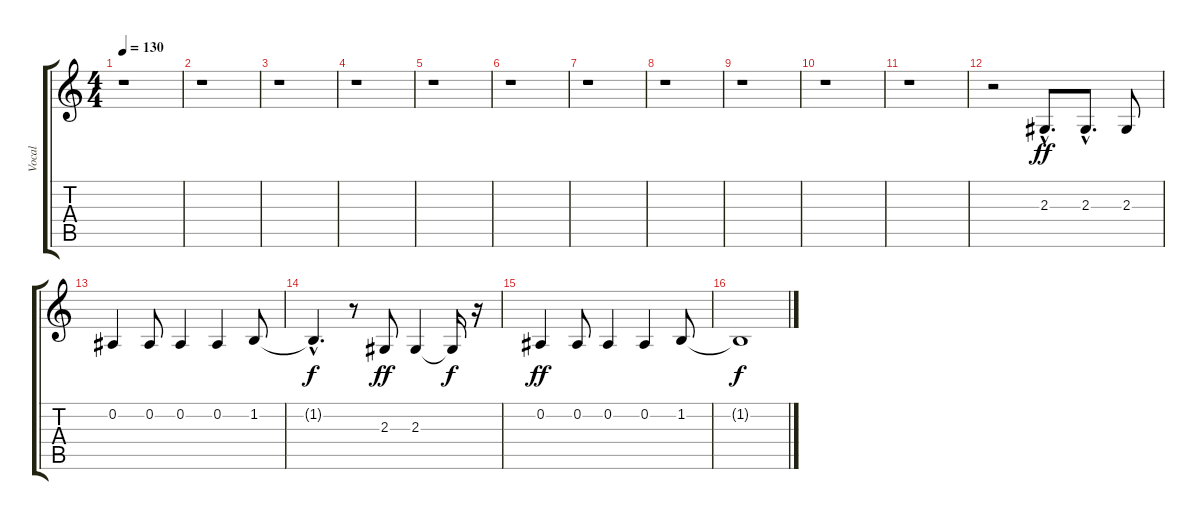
\track ("Vocal" "Vocal") {instrument frenchhorn}
\staff {score tabs}
\tuning (Eb4 Bb3 Gb3 Db3 Ab2 Eb2) {hide}
\ts (4 4)
\tempo 130
\clef g2
\ks c
r.1{dy ff instrument frenchhorn} |
r.1 |
r.1 |
r.1 |
r.1 |
r.1 |
r.1 |
r.1 |
r.1 |
r.1 |
r.1 |
r.2 2.3{hac}.8{d} 2.3{hac}.8{d} 2.3.8 |
0.2.4 0.2.8 0.2.4 0.2.4 1.2.8 |
1.2{hac t}.4{d dy f} r.8 2.3.8{dy ff} 2.3.4 2.3{t}.16{dy f} r.16 |
0.2.4{dy ff} 0.2.8 0.2.4 0.2.4 1.2.8 |
1.2{t}.1{dy f}
